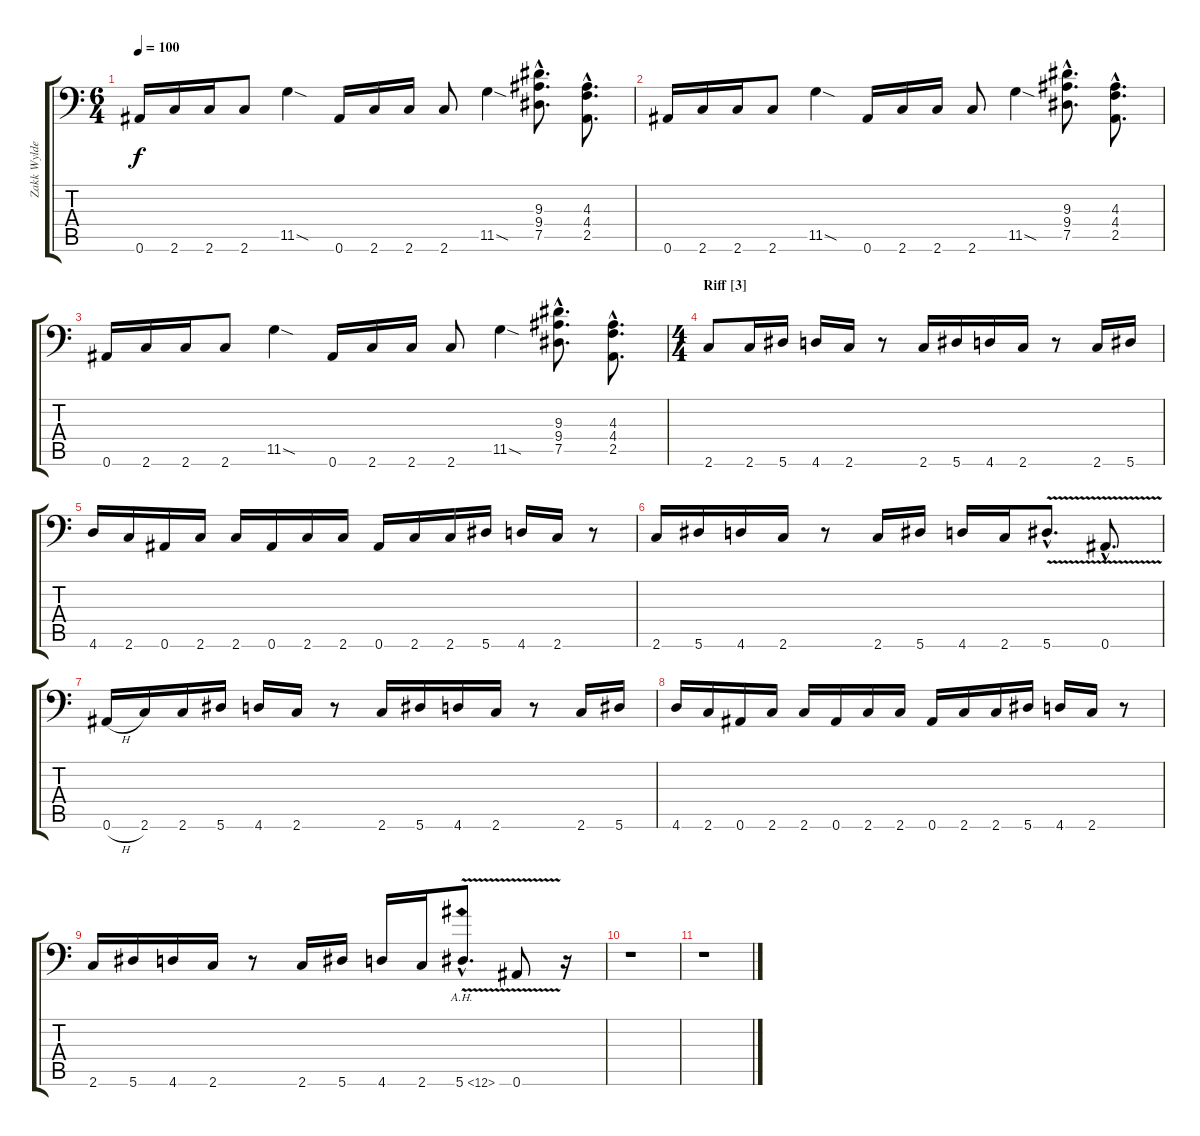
\track ("Zakk Wylde" "Zakk Wylde") {instrument distortionguitar}
\staff {score tabs}
\tuning (Eb3 Bb2 Gb2 Db2 Ab1 Bb1) {hide}
\ts (6 4)
\tempo 100
\clef f4
\ks c
0.6.16{dy f} 2.6.16 2.6.16 2.6.8 11.5{sod}.4 0.6.16 2.6.16 2.6.16 2.6.8 11.5{sod}.4 (9.3{hac} 9.4{hac} 7.5{hac}).8{d} (4.3{hac} 4.4{hac} 2.5{hac}).8{d} |
0.6.16 2.6.16 2.6.16 2.6.8 11.5{sod}.4 0.6.16 2.6.16 2.6.16 2.6.8 11.5{sod}.4 (9.3{hac} 9.4{hac} 7.5{hac}).8{d} (4.3{hac} 4.4{hac} 2.5{hac}).8{d} |
0.6.16 2.6.16 2.6.16 2.6.8 11.5{sod}.4 0.6.16 2.6.16 2.6.16 2.6.8 11.5{sod}.4 (9.3{hac} 9.4{hac} 7.5{hac}).8{d} (4.3{hac} 4.4{hac} 2.5{hac}).8{d} |
\ts (4 4)
\section ("" "Riff [3]")
2.6.8 2.6.16 5.6.16 4.6.16 2.6.16 r.8 2.6.16 5.6.16 4.6.16 2.6.16 r.8 2.6.16 5.6.16 |
4.6.16 2.6.16 0.6.16 2.6.16 2.6.16 0.6.16 2.6.16 2.6.16 0.6.16 2.6.16 2.6.16 5.6.16 4.6.16 2.6.16 r.8 |
2.6.16 5.6.16 4.6.16 2.6.16 r.8 2.6.16 5.6.16 4.6.16 2.6.16 5.6{v hac}.8{d} 0.6{v hac}.8{d} |
0.6{h}.16 2.6.16 2.6.16 5.6.16 4.6.16 2.6.16 r.8 2.6.16 5.6.16 4.6.16 2.6.16 r.8 2.6.16 5.6.16 |
4.6.16 2.6.16 0.6.16 2.6.16 2.6.16 0.6.16 2.6.16 2.6.16 0.6.16 2.6.16 2.6.16 5.6.16 4.6.16 2.6.16 r.8 |
2.6.16 5.6.16 4.6.16 2.6.16 r.8 2.6.16 5.6.16 4.6.16 2.6.16 5.6{ah 7 v hac}.8{d} 0.6{v}.8 r.16 |
r.1 |
r.1
